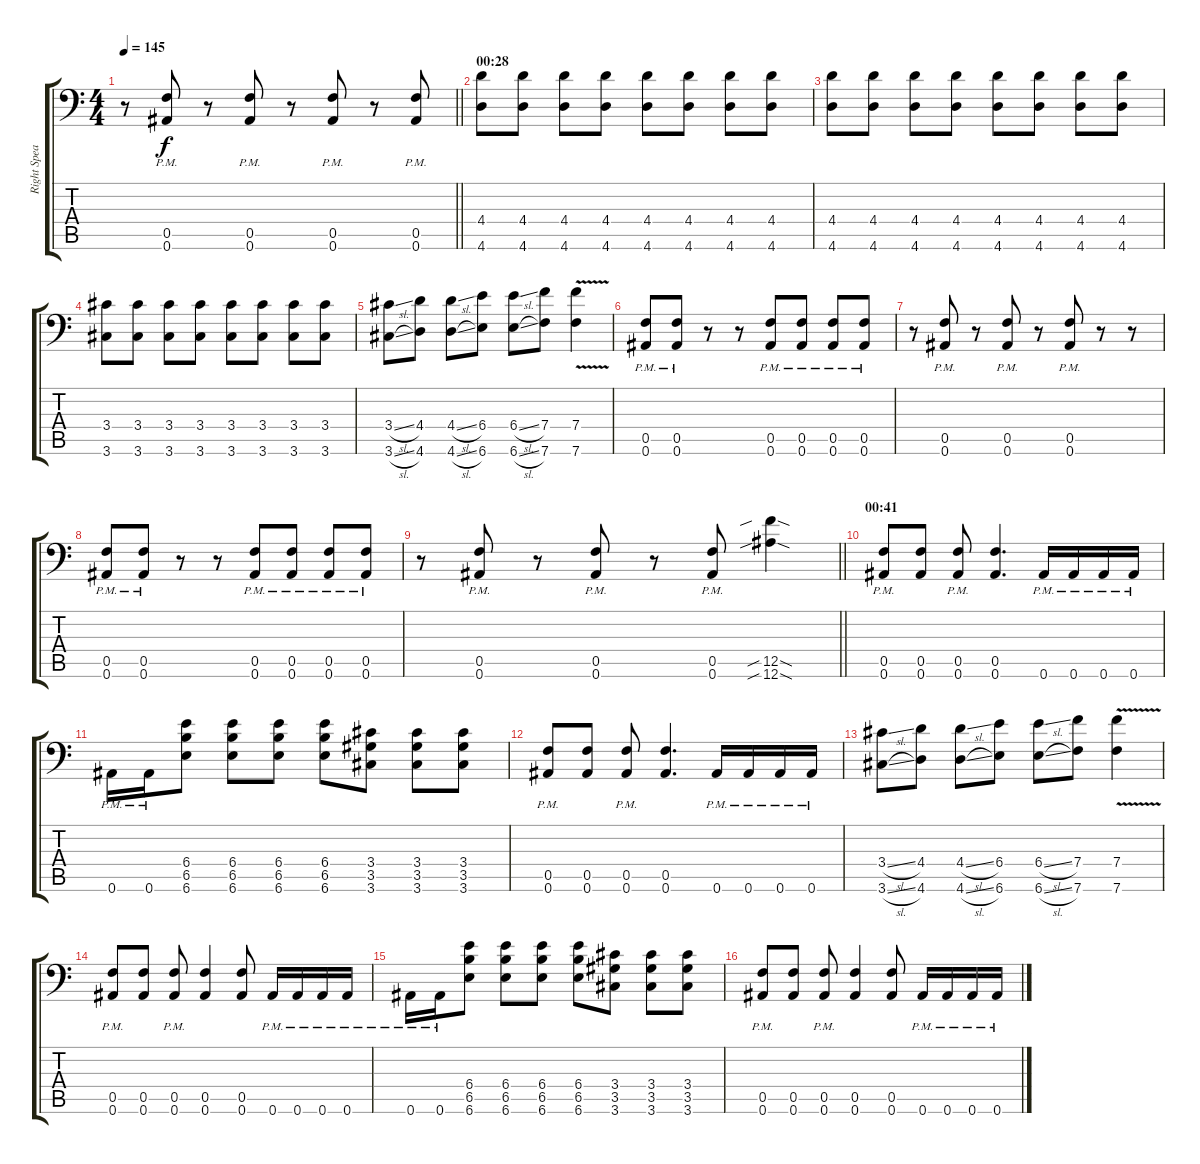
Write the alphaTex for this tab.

\track ("Right Speaker" "Right Spea") {instrument overdrivenguitar}
\staff {score tabs}
\tuning (C4 G3 Eb3 Bb2 F2 Bb1) {hide}
\ts (4 4)
\tempo 145
\clef f4
\barLineRight lightlight
\ks c
r.8{dy f} (0.5{pm} 0.6{pm}).8 r.8 (0.5{pm} 0.6{pm}).8 r.8 (0.5{pm} 0.6{pm}).8 r.8 (0.5{pm} 0.6{pm}).8 |
\section ("" "00:28")
(4.4 4.6).8 (4.4 4.6).8 (4.4 4.6).8 (4.4 4.6).8 (4.4 4.6).8 (4.4 4.6).8 (4.4 4.6).8 (4.4 4.6).8 |
(4.4 4.6).8 (4.4 4.6).8 (4.4 4.6).8 (4.4 4.6).8 (4.4 4.6).8 (4.4 4.6).8 (4.4 4.6).8 (4.4 4.6).8 |
(3.4 3.6).8 (3.4 3.6).8 (3.4 3.6).8 (3.4 3.6).8 (3.4 3.6).8 (3.4 3.6).8 (3.4 3.6).8 (3.4 3.6).8 |
(3.4{sl} 3.6{sl}).8 (4.4 4.6).8 (4.4{sl} 4.6{sl}).8 (6.4 6.6).8 (6.4{sl} 6.6{sl}).8 (7.4 7.6).8 (7.4{v} 7.6{v}).4 |
(0.5{pm} 0.6{pm}).8 (0.5{pm} 0.6{pm}).8 r.8 r.8 (0.5{pm} 0.6{pm}).8 (0.5{pm} 0.6{pm}).8 (0.5{pm} 0.6{pm}).8 (0.5{pm} 0.6{pm}).8 |
r.8 (0.5{pm} 0.6{pm}).8 r.8 (0.5{pm} 0.6{pm}).8 r.8 (0.5{pm} 0.6{pm}).8 r.8 r.8 |
(0.5{pm} 0.6{pm}).8 (0.5{pm} 0.6{pm}).8 r.8 r.8 (0.5{pm} 0.6{pm}).8 (0.5{pm} 0.6{pm}).8 (0.5{pm} 0.6{pm}).8 (0.5{pm} 0.6{pm}).8 |
\barLineRight lightlight
r.8 (0.5{pm} 0.6{pm}).8 r.8 (0.5{pm} 0.6{pm}).8 r.8 (0.5{pm} 0.6{pm}).8 (12.5{sib sod} 12.6{sib sod}).4 |
\section ("" "00:41")
(0.5{pm} 0.6{pm}).8 (0.5 0.6).8 (0.5{pm} 0.6{pm}).8 (0.5 0.6).4{d} 0.6{pm}.16 0.6{pm}.16 0.6{pm}.16 0.6{pm}.16 |
0.6{pm}.16 0.6{pm}.16 (6.4 6.5 6.6).8 (6.4 6.5 6.6).8 (6.4 6.5 6.6).8 (6.4 6.5 6.6).8 (3.4 3.5 3.6).8 (3.4 3.5 3.6).8 (3.4 3.5 3.6).8 |
(0.5{pm} 0.6{pm}).8 (0.5 0.6).8 (0.5{pm} 0.6{pm}).8 (0.5 0.6).4{d} 0.6{pm}.16 0.6{pm}.16 0.6{pm}.16 0.6{pm}.16 |
(3.4{sl} 3.6{sl}).8 (4.4 4.6).8 (4.4{sl} 4.6{sl}).8 (6.4 6.6).8 (6.4{sl} 6.6{sl}).8 (7.4 7.6).8 (7.4{v} 7.6{v}).4 |
(0.5{pm} 0.6{pm}).8 (0.5 0.6).8 (0.5{pm} 0.6{pm}).8 (0.5 0.6).4 (0.5 0.6).8 0.6{pm}.16 0.6{pm}.16 0.6{pm}.16 0.6{pm}.16 |
0.6{pm}.16 0.6{pm}.16 (6.4 6.5 6.6).8 (6.4 6.5 6.6).8 (6.4 6.5 6.6).8 (6.4 6.5 6.6).8 (3.4 3.5 3.6).8 (3.4 3.5 3.6).8 (3.4 3.5 3.6).8 |
(0.5{pm} 0.6{pm}).8 (0.5 0.6).8 (0.5{pm} 0.6{pm}).8 (0.5 0.6).4 (0.5 0.6).8 0.6{pm}.16 0.6{pm}.16 0.6{pm}.16 0.6{pm}.16
